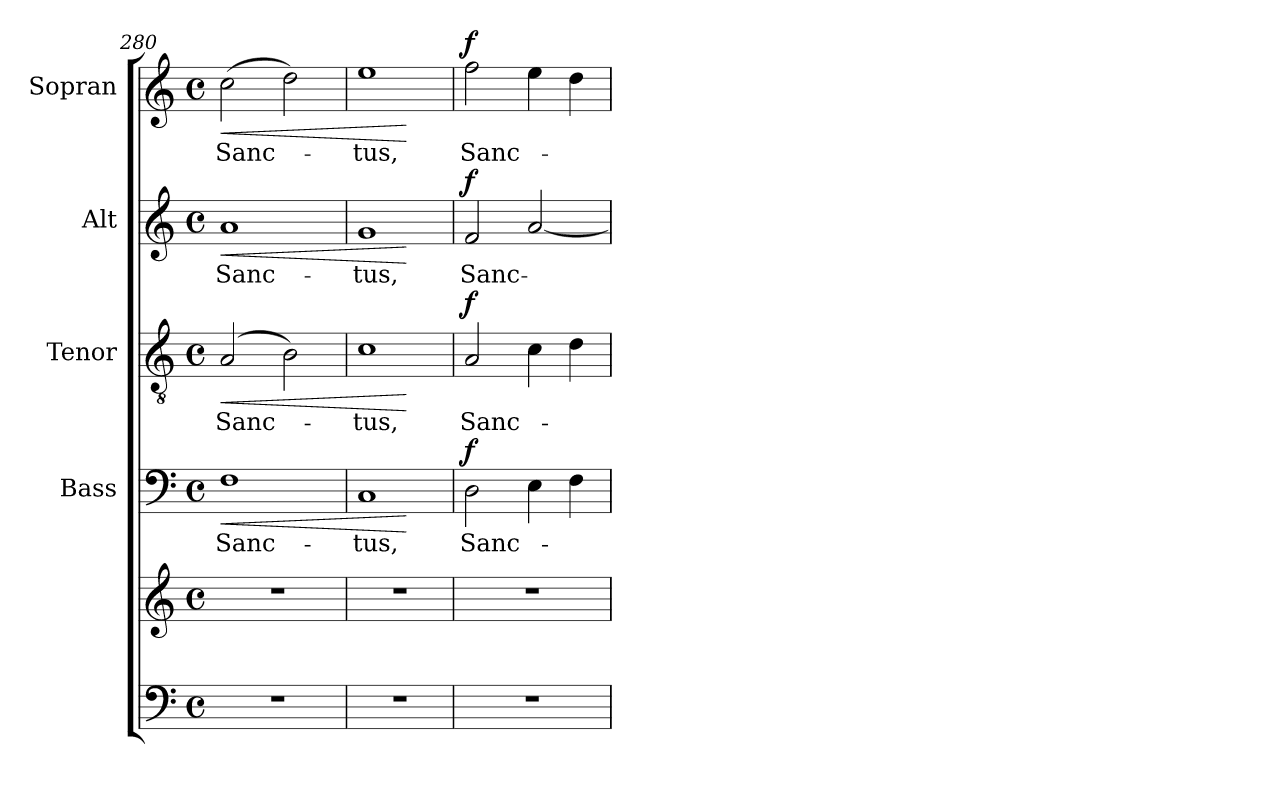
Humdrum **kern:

**kern	**kern	**kern	**text	**dynam	**kern	**text	**dynam	**kern	**text	**dynam	**kern	**text	**dynam
*part5	*part5	*part4	*part4	*part4	*part3	*part3	*part3	*part2	*part2	*part2	*part1	*part1	*part1
*staff6	*staff5	*staff4	*staff4	*staff4	*staff3	*staff3	*staff3	*staff2	*staff2	*staff2	*staff1	*staff1	*staff1
*	*	*I"Bass	*	*	*I"Tenor	*	*	*I"Alt	*	*	*I"Sopran	*	*
*	*	*I'B.	*	*	*I'T.	*	*	*I'A.	*	*	*I'S.	*	*
*clefF4	*clefG2	*clefF4	*	*	*clefGv2	*	*	*clefG2	*	*	*clefG2	*	*
*k[]	*k[]	*k[]	*	*	*k[]	*	*	*k[]	*	*	*k[]	*	*
*C:	*C:	*C:	*	*	*C:	*	*	*C:	*	*	*C:	*	*
*M4/4	*M4/4	*M4/4	*	*	*M4/4	*	*	*M4/4	*	*	*M4/4	*	*
*met(c)	*met(c)	*met(c)	*	*	*met(c)	*	*	*met(c)	*	*	*met(c)	*	*
=280	=280	=280	=280	=280	=280	=280	=280	=280	=280	=280	=280	=280	=280
!	!	!	!LO:LY:b	!LO:HP:b	!	!LO:LY:b	!LO:HP:b	!	!LO:LY:b	!LO:HP:b	!	!LO:LY:b	!LO:HP:b
1r	1r	1F	Sanc-	<	(2A/	Sanc-	<	1a	Sanc-	<	(>2cc\	Sanc-	<
.	.	.	.	.	2B\)	.	.	.	.	.	2dd\)	.	.
=281	=281	=281	=281	=281	=281	=281	=281	=281	=281	=281	=281	=281	=281
!	!	!	!LO:LY:b	!	!	!LO:LY:b	!	!	!LO:LY:b	!	!	!LO:LY:b	!
1r	1r	1C	-tus,	.	1c	-tus,	.	1g	-tus,	.	1ee	-tus,	.
.	.	.	.	[	.	.	[	.	.	[	.	.	[
=282	=282	=282	=282	=282	=282	=282	=282	=282	=282	=282	=282	=282	=282
!	!	!	!LO:LY:b	!LO:DY:a	!	!LO:LY:b	!LO:DY:a	!	!LO:LY:b	!LO:DY:a	!	!LO:LY:b	!LO:DY:a
1r	1r	2D\	Sanc-	f	2A/	Sanc-	f	2f/	Sanc-	f	2ff\	Sanc-	f
.	.	4E\	.	.	4c\	.	.	[2a/	.	.	4ee\	.	.
.	.	4F\	.	.	4d\	.	.	.	.	.	4dd\	.	.
=	=	=	=	=	=	=	=	=	=	=	=	=	=
*-	*-	*-	*-	*-	*-	*-	*-	*-	*-	*-	*-	*-	*-
